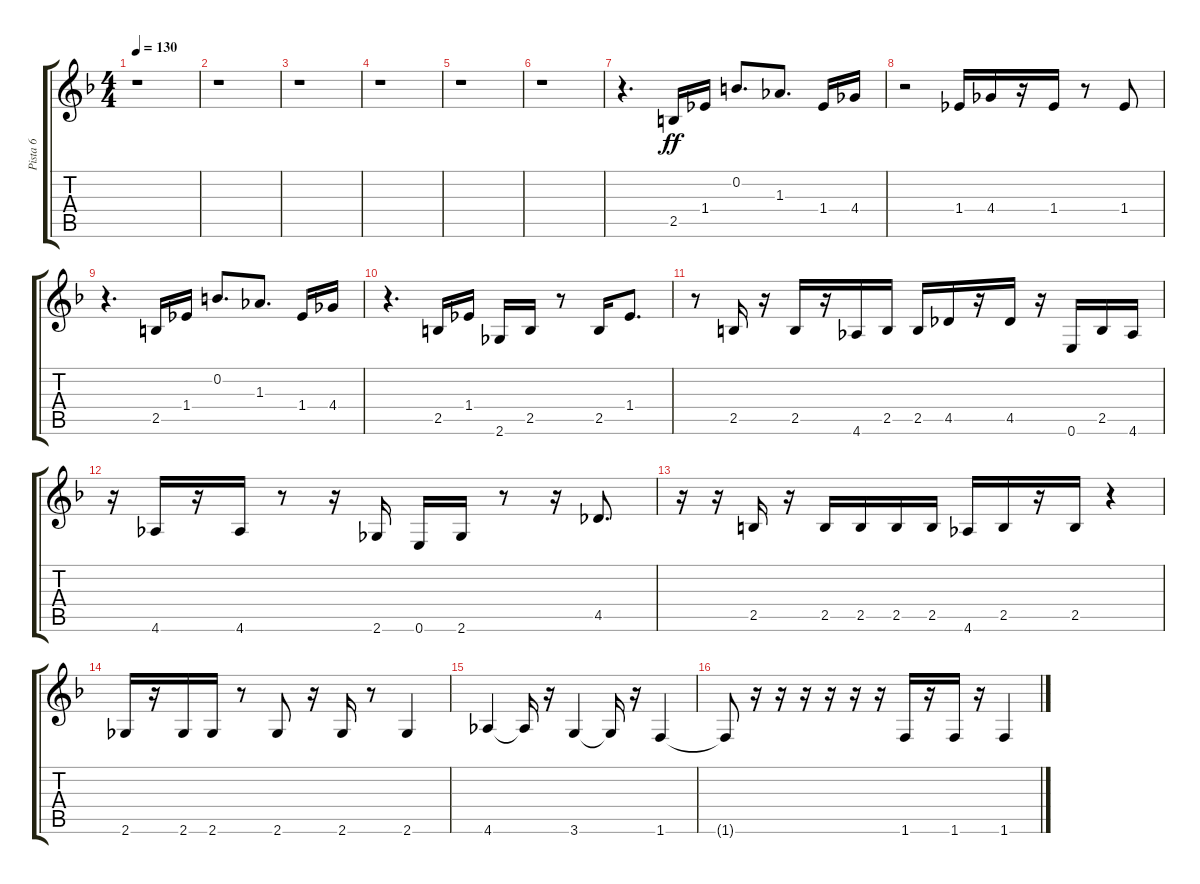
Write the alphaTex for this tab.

\track ("Pista 6" "Pista 6") {instrument distortionguitar}
\staff {score tabs}
\tuning (E4 B3 G3 D3 A2 E2) {hide}
\ts (4 4)
\tempo 130
\clef g2
\ks dminor
r.1{dy ff} |
r.1 |
r.1 |
r.1 |
r.1 |
r.1 |
r.4{d} 2.5.16 1.4.16 0.2.8{d} 1.3.8{d} 1.4.16 4.4.16 |
r.2 1.4.16 4.4.16 r.16 1.4.16 r.8 1.4.8 |
r.4{d} 2.5.16 1.4.16 0.2.8{d} 1.3.8{d} 1.4.16 4.4.16 |
r.4{d} 2.5.16 1.4.16 2.6.16 2.5.16 r.8 2.5.16 1.4.8{d} |
r.8 2.5.16 r.16 2.5.16 r.16 4.6.16 2.5.16 2.5.16 4.5.16 r.16 4.5.16 r.16 0.6.16 2.5.16 4.6.16 |
r.16 4.6.16 r.16 4.6.16 r.8 r.16 2.6.16 0.6.16 2.6.16 r.8 r.16 4.5.8{d} |
r.16 r.16 2.5.16 r.16 2.5.16 2.5.16 2.5.16 2.5.16 4.6.16 2.5.16 r.16 2.5.16 r.4 |
2.6.16 r.16 2.6.16 2.6.16 r.8 2.6.8 r.16 2.6.16 r.8 2.6.4 |
4.6.4 4.6{t}.16 r.16 3.6.4 3.6{t}.16 r.16 1.6.4 |
1.6{t}.8 r.16 r.16 r.16 r.16 r.16 r.16 1.6.16 r.16 1.6.16 r.16 1.6.4
